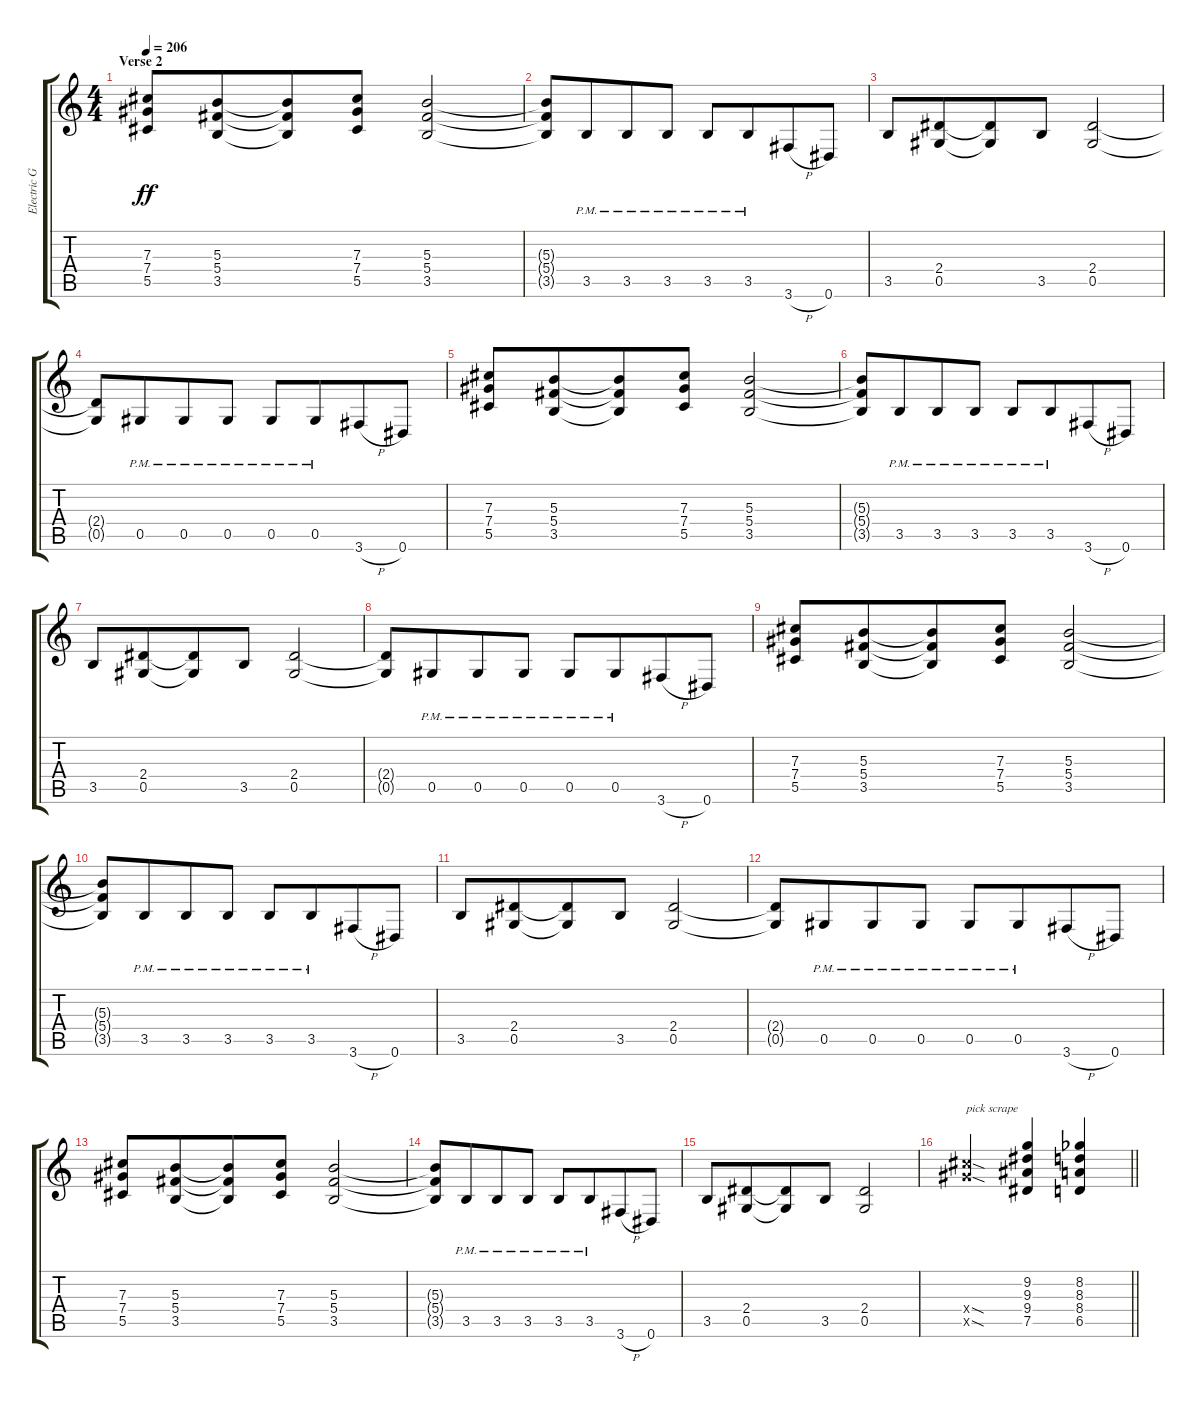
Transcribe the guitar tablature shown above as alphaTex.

\track ("Electric Guitar" "Electric G") {instrument distortionguitar}
\staff {score tabs}
\tuning (Eb4 Bb3 Gb3 Db3 Ab2 Eb2) {hide}
\ts (4 4)
\section ("" "Verse 2")
\tempo 206
\clef g2
\ks c
(7.3 7.4 5.5).8{dy ff} (5.3 5.4 3.5).8{beam merge} (5.3{t} 5.4{t} 3.5{t}).8 (7.3 7.4 5.5).8 (5.3 5.4 3.5).2 |
(5.3{t} 5.4{t} 3.5{t}).8 3.5{pm}.8{beam merge} 3.5{pm}.8 3.5{pm}.8 3.5{pm}.8 3.5{pm}.8{beam merge} 3.6{h}.8 0.6.8 |
3.5.8 (2.4 0.5).8{beam merge} (2.4{t} 0.5{t}).8 3.5.8 (2.4 0.5).2 |
(2.4{t} 0.5{t}).8 0.5{pm}.8{beam merge} 0.5{pm}.8 0.5{pm}.8 0.5{pm}.8 0.5{pm}.8{beam merge} 3.6{h}.8 0.6.8 |
(7.3 7.4 5.5).8 (5.3 5.4 3.5).8{beam merge} (5.3{t} 5.4{t} 3.5{t}).8 (7.3 7.4 5.5).8 (5.3 5.4 3.5).2 |
(5.3{t} 5.4{t} 3.5{t}).8 3.5{pm}.8{beam merge} 3.5{pm}.8 3.5{pm}.8 3.5{pm}.8 3.5{pm}.8{beam merge} 3.6{h}.8 0.6.8 |
3.5.8 (2.4 0.5).8{beam merge} (2.4{t} 0.5{t}).8 3.5.8 (2.4 0.5).2 |
(2.4{t} 0.5{t}).8 0.5{pm}.8{beam merge} 0.5{pm}.8 0.5{pm}.8 0.5{pm}.8 0.5{pm}.8{beam merge} 3.6{h}.8 0.6.8 |
(7.3 7.4 5.5).8 (5.3 5.4 3.5).8{beam merge} (5.3{t} 5.4{t} 3.5{t}).8 (7.3 7.4 5.5).8 (5.3 5.4 3.5).2 |
(5.3{t} 5.4{t} 3.5{t}).8 3.5{pm}.8{beam merge} 3.5{pm}.8 3.5{pm}.8 3.5{pm}.8 3.5{pm}.8{beam merge} 3.6{h}.8 0.6.8 |
3.5.8 (2.4 0.5).8{beam merge} (2.4{t} 0.5{t}).8 3.5.8 (2.4 0.5).2 |
(2.4{t} 0.5{t}).8 0.5{pm}.8{beam merge} 0.5{pm}.8 0.5{pm}.8 0.5{pm}.8 0.5{pm}.8{beam merge} 3.6{h}.8 0.6.8 |
(7.3 7.4 5.5).8 (5.3 5.4 3.5).8{beam merge} (5.3{t} 5.4{t} 3.5{t}).8 (7.3 7.4 5.5).8 (5.3 5.4 3.5).2 |
(5.3{t} 5.4{t} 3.5{t}).8 3.5{pm}.8{beam merge} 3.5{pm}.8 3.5{pm}.8 3.5{pm}.8 3.5{pm}.8{beam merge} 3.6{h}.8 0.6.8 |
3.5.8 (2.4 0.5).8{beam merge} (2.4{t} 0.5{t}).8 3.5.8 (2.4 0.5).2 |
\barLineRight lightlight
(12.4{sod x} 12.5{sod x}).2{txt "pick scrape" beam Up} (9.2 9.3 9.4 7.5).4{beam Up} (8.2{acc b} 8.3 8.4 6.5).4{beam Up}
